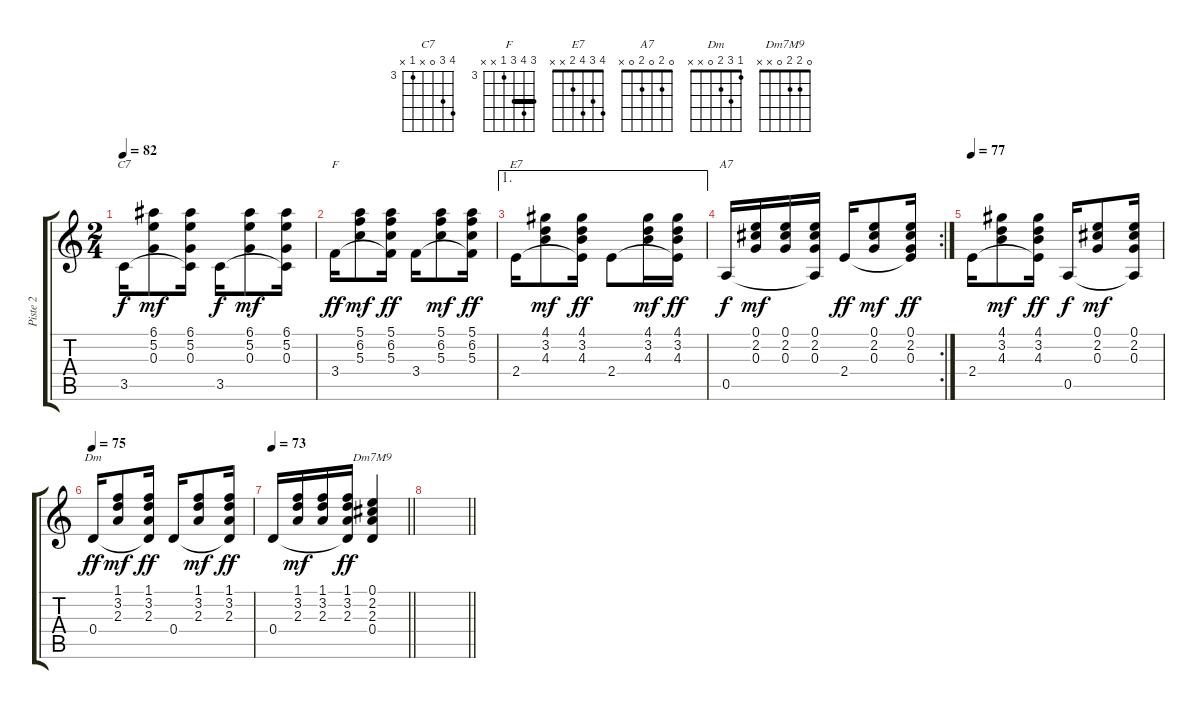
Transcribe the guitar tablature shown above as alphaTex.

\track ("Piste 2" "Piste 2") {instrument acousticguitarnylon}
\staff {score tabs}
\tuning (E4 B3 G3 D3 A2 E2) {hide}
\chord ("C7" 6 5 0 x 3 x) {firstfret 3}
\chord ("F" 5 6 5 3 x x) {firstfret 3 barre 5}
\chord ("E7" 4 3 4 2 x x)
\chord ("A7" 0 2 0 2 0 x)
\chord ("Dm" 1 3 2 0 x x)
\chord ("Dm7M9" 0 2 2 0 x x)
\ts (2 4)
\tempo 82
\clef g2
\ks c
3.5.16{ch "C7" dy f} (6.1 5.2 0.3).8{dy mf} (6.1 5.2 0.3 3.5{t}).16 3.5.16{dy f} (6.1 5.2 0.3).8{dy mf} (6.1 5.2 0.3 3.5{t}).16 |
3.4.16{ch "F" dy ff} (5.1 6.2 5.3).8{dy mf} (5.1 6.2 5.3 3.4{t}).16{dy ff} 3.4.16 (5.1 6.2 5.3).8{dy mf} (5.1 6.2 5.3 3.4{t}).16{dy ff} |
\ae 1
2.4.16{ch "E7"} (4.1 3.2 4.3).8{dy mf} (4.1 3.2 4.3 2.4{t}).16{dy ff} 2.4.8 (4.1 3.2 4.3).16{dy mf} (4.1 3.2 4.3 2.4{t}).16{dy ff} |
\rc 2
0.5.16{ch "A7" dy f} (0.1 2.2 0.3).16{dy mf} (0.1 2.2 0.3).16 (0.1 2.2 0.3 0.5{t}).16 2.4.16{dy ff} (0.1 2.2 0.3).8{dy mf} (0.1 2.2 0.3 2.4{t}).16{dy ff} |
\tempo 77
2.4.16 (4.1 3.2 4.3).8{dy mf} (4.1 3.2 4.3 2.4{t}).16{dy ff} 0.5.16{dy f} (0.1 2.2 0.3).8{dy mf} (0.1 2.2 0.3 0.5{t}).16 |
\tempo 75
0.4.16{ch "Dm" dy ff} (1.1 3.2 2.3).8{dy mf} (1.1 3.2 2.3 0.4{t}).16{dy ff} 0.4.16 (1.1 3.2 2.3).8{dy mf} (1.1 3.2 2.3 0.4{t}).16{dy ff} |
\tempo 73
\barLineRight lightlight
0.4.16 (1.1 3.2 2.3).16{dy mf} (1.1 3.2 2.3).16 (1.1 3.2 2.3 0.4{t}).16{dy ff} (0.1 2.2 2.3 0.4).4{ch "Dm7M9"} |
\barLineRight lightlight
